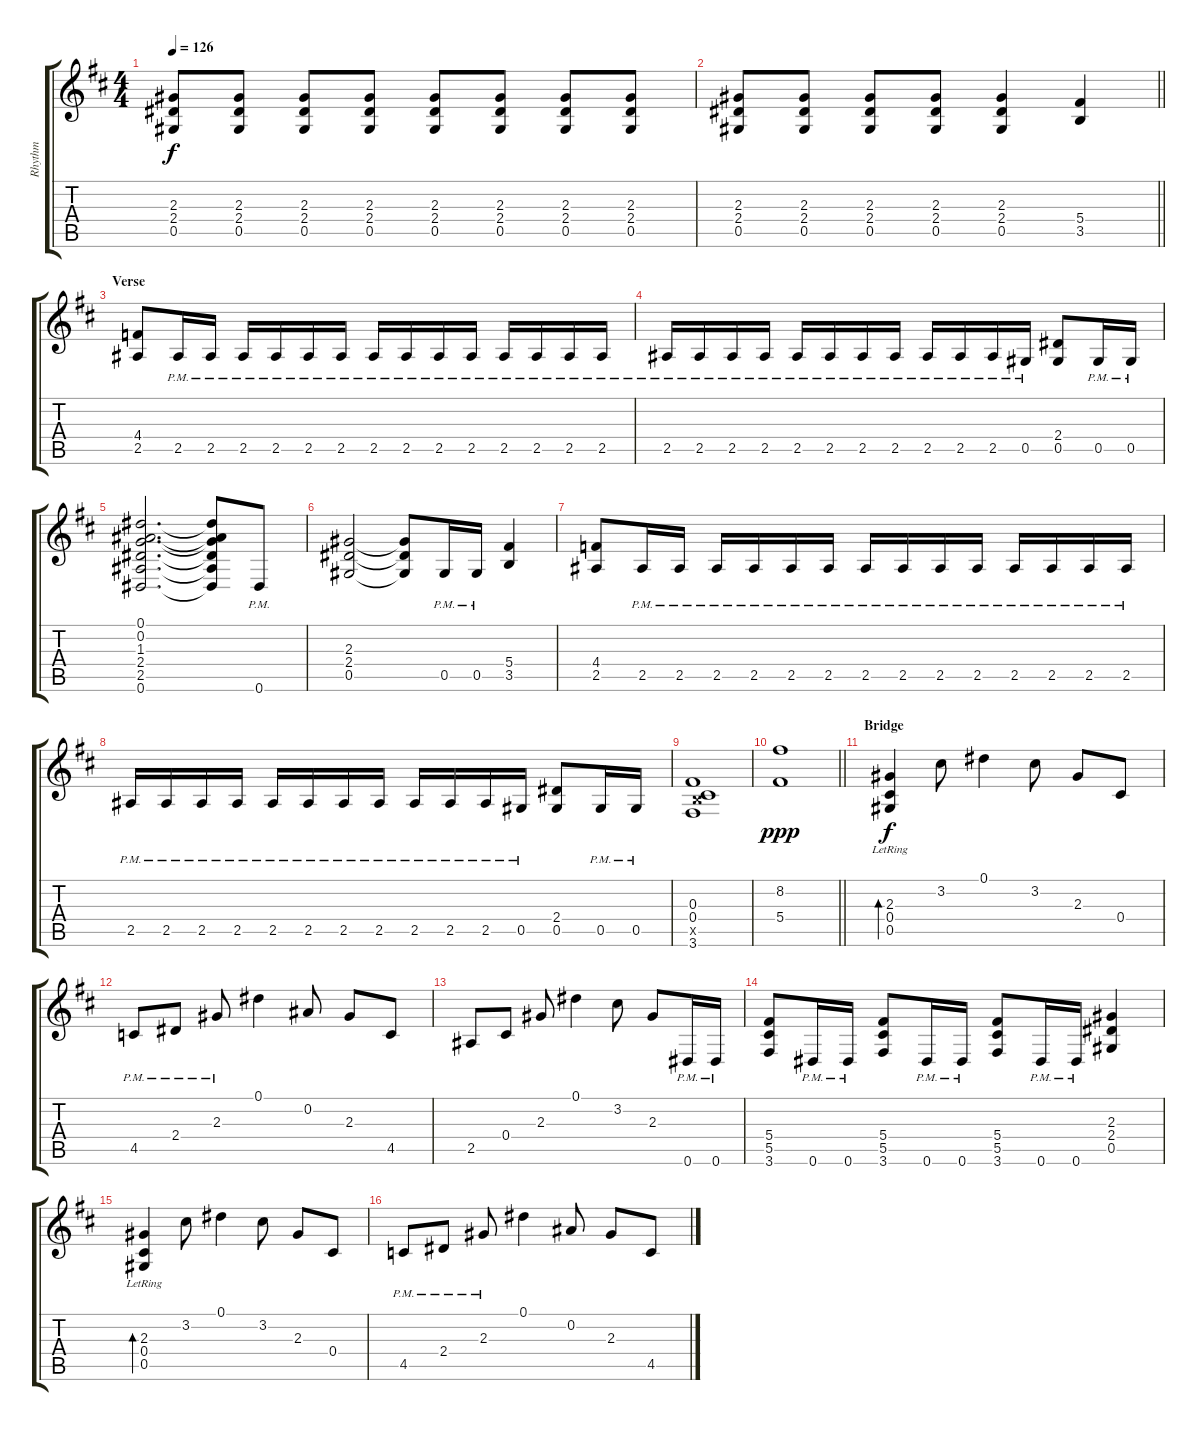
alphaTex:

\track ("Rhythm" "Rhythm") {instrument distortionguitar}
\staff {score tabs}
\tuning (Eb4 Bb3 Gb3 Db3 Ab2 Eb2) {hide}
\ts (4 4)
\tempo 126
\clef g2
\ks d
(2.3 2.4 0.5).8{dy f} (2.3 2.4 0.5).8 (2.3 2.4 0.5).8 (2.3 2.4 0.5).8 (2.3 2.4 0.5).8 (2.3 2.4 0.5).8 (2.3 2.4 0.5).8 (2.3 2.4 0.5).8 |
\barLineRight lightlight
(2.3 2.4 0.5).8 (2.3 2.4 0.5).8 (2.3 2.4 0.5).8 (2.3 2.4 0.5).8 (2.3 2.4 0.5).4 (5.4 3.5).4 |
\section ("" "Verse")
(4.4 2.5).8 2.5{pm}.16 2.5{pm}.16 2.5{pm}.16 2.5{pm}.16 2.5{pm}.16 2.5{pm}.16 2.5{pm}.16 2.5{pm}.16 2.5{pm}.16 2.5{pm}.16 2.5{pm}.16 2.5{pm}.16 2.5{pm}.16 2.5{pm}.16 |
2.5{pm}.16 2.5{pm}.16 2.5{pm}.16 2.5{pm}.16 2.5{pm}.16 2.5{pm}.16 2.5{pm}.16 2.5{pm}.16 2.5{pm}.16 2.5{pm}.16 2.5{pm}.16 0.5{pm}.16 (2.4 0.5).8 0.5{pm}.16 0.5{pm}.16 |
(0.1 0.2 1.3 2.4 2.5 0.6).2{d} (0.1{t} 0.2{t} 1.3{t} 2.4{t} 2.5{t} 0.6{t}).8 0.6{pm}.8 |
(2.3 2.4 0.5).2 (2.3{t} 2.4{t} 0.5{t}).8 0.5{pm}.16 0.5{pm}.16 (5.4 3.5).4 |
(4.4 2.5).8 2.5{pm}.16 2.5{pm}.16 2.5{pm}.16 2.5{pm}.16 2.5{pm}.16 2.5{pm}.16 2.5{pm}.16 2.5{pm}.16 2.5{pm}.16 2.5{pm}.16 2.5{pm}.16 2.5{pm}.16 2.5{pm}.16 2.5{pm}.16 |
2.5{pm}.16 2.5{pm}.16 2.5{pm}.16 2.5{pm}.16 2.5{pm}.16 2.5{pm}.16 2.5{pm}.16 2.5{pm}.16 2.5{pm}.16 2.5{pm}.16 2.5{pm}.16 0.5{pm}.16 (2.4 0.5).8 0.5{pm}.16 0.5{pm}.16 |
(0.3 0.4 3.5{x} 3.6).1 |
\barLineRight lightlight
(8.2 5.4).1{dy ppp} |
\section ("" "Bridge")
(2.3{lr} 0.4{lr} 0.5{lr}).4{bd 480 dy f} 3.2.8 0.1.4 3.2.8 2.3.8 0.4.8 |
4.5{pm}.8 2.4{pm}.8 2.3{pm}.8 0.1.4 0.2.8 2.3.8 4.5.8 |
2.5.8 0.4.8 2.3.8 0.1.4 3.2.8 2.3.8 0.6{pm}.16 0.6{pm}.16 |
(5.4 5.5 3.6).8 0.6{pm}.16 0.6{pm}.16 (5.4 5.5 3.6).8 0.6{pm}.16 0.6{pm}.16 (5.4 5.5 3.6).8 0.6{pm}.16 0.6{pm}.16 (2.3 2.4 0.5).4 |
(2.3{lr} 0.4{lr} 0.5{lr}).4{bd 480} 3.2.8 0.1.4 3.2.8 2.3.8 0.4.8 |
4.5{pm}.8 2.4{pm}.8 2.3{pm}.8 0.1.4 0.2.8 2.3.8 4.5.8
